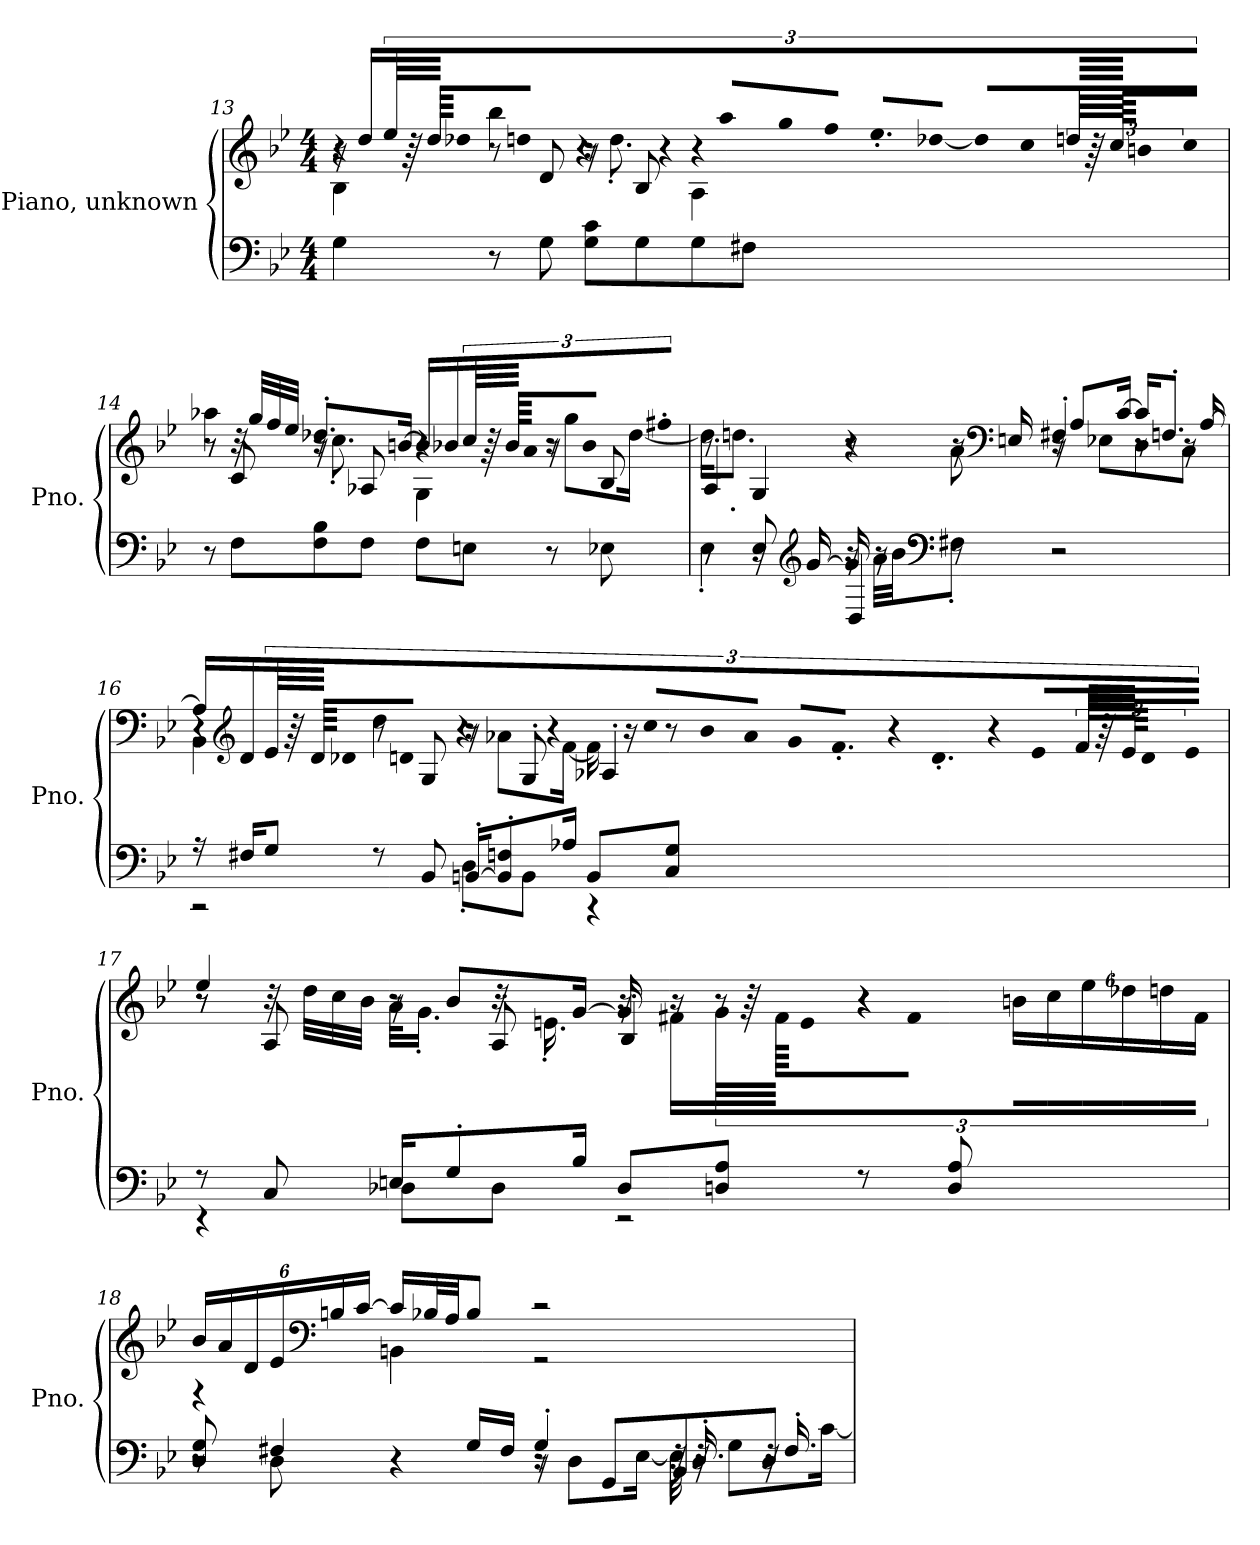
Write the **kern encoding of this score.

**kern	**kern
*part1	*part1
*staff2	*staff1
*I"Piano, unknown	*
*I'Pno.	*
!!LO:PB:g=z
*clefF4	*clefG2
*k[b-e-]	*k[b-e-]
*M4/4	*M4/4
=13	=13
*	*^
*	*	*^
4G\	16r	4B-\	4r
.	16dd/LL	.	.
.	96ee-/JJkk	.	.
.	96r	.	.
.	96dd/KLLL	.	.
.	32dd-X/J	.	.
.	16ddn/JJ	.	.
8r	8r	4bb-\	8r
8G\	32r	.	8d/
.	32aa/LLL	.	.
.	32gg/	.	.
.	32ff/JJJ	.	.
8G\ 8c\L	8.ee-'/L	16r	8r
.	.	8.dd'\	.
8G\	.	.	8B-/
.	[16dd-X/Jk	.	.
8G\	16dd-/LL]	4A\	4r
.	16cc/	.	.
8F#X\J	96ddn/JJkk	.	.
.	96r	.	.
.	96cc/KLLL	.	.
.	32bn/J	.	.
.	16cc/JJ	.	.
!!LO:LB:g=z	!!	!!
=14	=14	=14	=14
8r	8r	4aa-X\	8r
8F\L	32r	.	8c/
.	32gg/LLL	.	.
.	32ff/	.	.
.	32ee-/JJJ	.	.
8F\ 8B-\	8.dd-X'/L	16r	8r
.	.	8.cc'\	.
8F\J	.	.	8A-X/
.	[16bn/Jk	.	.
8F\L	16b/LL]	4G\	4r
.	16b-X/	.	.
8En\J	96cc/JJkk	.	.
.	96r	.	.
.	96b-/KLLL	.	.
.	32a/J	.	.
.	16b-/JJ	.	.
8r	4ff#X'/	16r	8r
.	.	8gg\L	.
8E-X\	.	.	8B-/
.	.	[16dd-\Jk	.
!!LO:LB:g=z	!!	!!
=15	=15	=15	=15
*^	*	*	*
*	*^	*	*	*
8r	4E-'\	8r	8r	16dd-\KL]	4A'/
.	.	.	.	8.ddn'\J	.
16r	.	8E-/	4G/	.	.
*clefG2	*	*	*	*	*
[16g/	.	.	.	.	.
16g/]	16r	4D/	.	8r	4r
16r	32a\LLL	.	.	.	.
.	32b-\JJ	.	.	.	.
*clefF4	*	*	*	*	*
8r	8F#X'\J	.	16r	8a\	.
*	*	*	*clefF4	*	*
.	.	.	16En/	.	.
2r	2r	2r	4F#X'/	8r	16r
.	.	.	.	.	8A/L
.	.	.	.	8E-X\L	.
.	.	.	.	.	[16c/Jk
.	.	.	8r	8D\	16c/KL]
.	.	.	.	.	8.Fn'/J
.	.	.	16r	8C\J	.
.	.	.	[16A/	.	.
*	*v	*v	*	*	*
!!LO:LB:g=z	!!	!!
=16	=16	=16	=16	=16
16r	2r	16A/LL]	4BB-\	4r
*	*	*clefG2	*	*
16F#X/KL	.	16d/	.	.
8G/J	.	96e-/JJkk	.	.
.	.	96r	.	.
.	.	96d/KLLL	.	.
.	.	32d-X/J	.	.
.	.	16dn/JJ	.	.
8r	.	8r	4dd\	8r
8BB-/	.	32r	.	8G/
.	.	32cc/LLL	.	.
.	.	32b-/	.	.
.	.	32a/JJJ	.	.
[16BBn'/KL	8D'\L	32g/KLL	16r	8r
.	.	16.f'/JJ	.	.
8BB/]' 8Fn/'	.	.	8a-X\L	.
.	8BB\J	32r	.	8G'/
.	.	16.d'/	.	.
16A-X/Jk	.	.	[16f\Jk	.
8BB/L	4r	16r	16f\]	4A-X'/
.	.	16e-/LL	16r	.
8C/ 8G/J	.	96f/JJkk	8r	.
.	.	96r	.	.
.	.	96e-/KLLL	.	.
.	.	32d/J	.	.
.	.	16e-/JJ	.	.
!!LO:LB:g=z	!!	!!
=17	=17	=17	=17	=17
8r	4r	4ee-/	8r	8r
8C/	.	.	32r	8A/
.	.	.	32dd\LLL	.
.	.	.	32cc\	.
.	.	.	32b-\JJJ	.
16En/KL	8D-X\L	16r	32a\KLL	8r
.	.	.	16.g'\JJ	.
8G'/	.	8b-/L	.	.
.	8D-\J	.	32r	8A'/
.	.	.	16.en'\	.
16B-/Jk	.	[16g/Jk	.	.
8D-/L	2r	16g/]	16r	4B-'/
.	.	16r	16f#X\LL	.
8Dn/ 8A/J	.	8r	96g\JJkk	.
.	.	.	96r	.
.	.	.	96f#\KLLL	.
.	.	.	32e\J	.
.	.	.	16f#\JJ	.
*	*	*	*Xbrackettup	*
8r	.	4r	24bn\LL	4r
.	.	.	24cc\	.
.	.	.	24ee-\	.
8D/ 8A/	.	.	24dd-X\	.
.	.	.	24ddn\	.
.	.	.	24f#\JJ	.
*	*	*	*v	*v
!!LO:LB:g=z
=18	=18	=18	=18
*	*^	*	*
8D/ 8G/	8r	2r	24b-/LL	4r
.	.	.	24a/	.
.	.	.	24d/	.
4F#X/	8D\	.	24e-/	.
*	*	*	*clefF4	*
.	.	.	24Bn/	.
.	.	.	[24c/JJ	.
.	4r	.	16c/LL]	4BBn\
.	.	.	32B-X/L	.
.	.	.	32A/JJ	.
16G/LL	.	.	8B-/J	.
16F#/JJ	.	.	.	.
4G'/	16r	8r	2r	2r
.	8D\L	.	.	.
.	.	8GG/L	.	.
.	[16E-\Jk	.	.	.
32r	32E-\]	8BB-/	.	.
16.D'/	32r	.	.	.
.	8G\L	.	.	.
32r	.	8D/J	.	.
16.F#'/	.	.	.	.
.	[16c\Jk	.	.	.
*v	*v	*v	*	*
*	*v	*v
=	=
*-	*-
